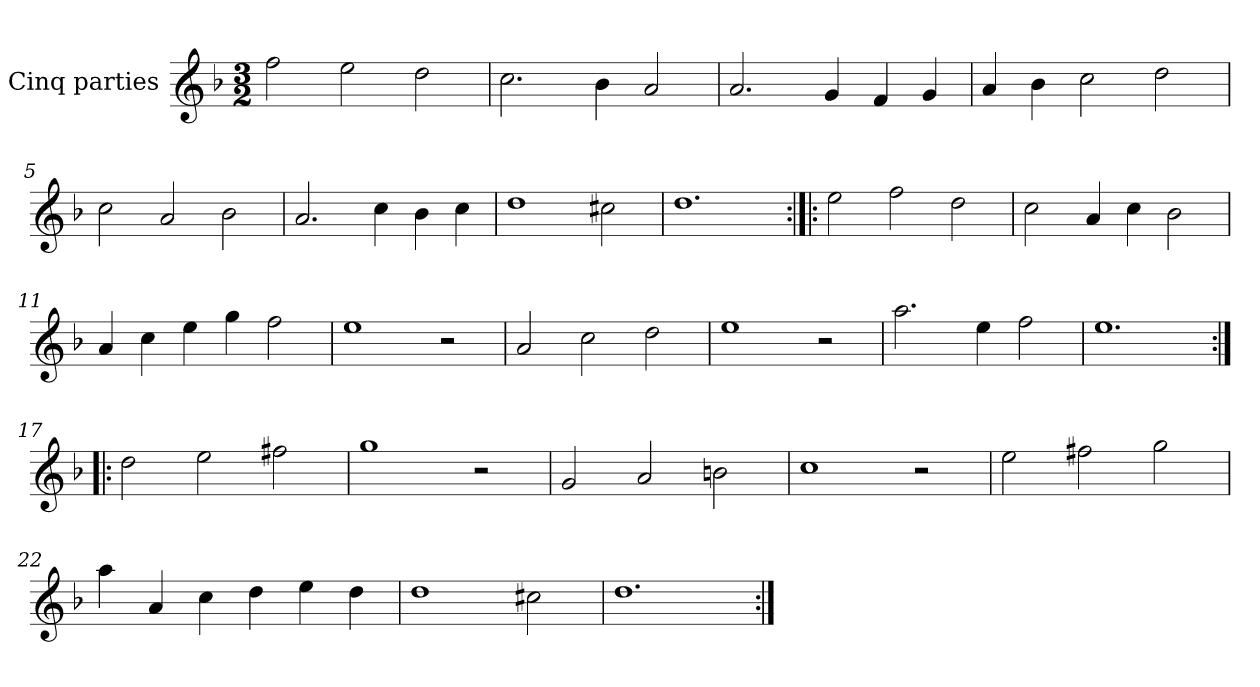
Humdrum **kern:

**kern
*part1
*staff1
*I"Cinq parties
*clefG2
*k[b-]
*M3/2
*MM180
=1
2ff\
2ee\
2dd\
=2
2.cc\
4b-\
2a/
=3
2.a/
4g/
4f/
4g/
=4
4a/
4b-\
2cc\
2dd\
=5
2cc\
2a/
2b-\
=6
2.a/
4cc\
4b-\
4cc\
=7
1dd
2cc#X\
=8
1.dd
=9:|!|:
2ee\
2ff\
2dd\
=10
2cc\
4a/
4cc\
2b-\
=11
4a/
4cc\
4ee\
4gg\
2ff\
=12
1ee
2r
=13
2a/
2cc\
2dd\
=14
1ee
2r
=15
2.aa\
4ee\
2ff\
=16
1.ee
=17:|!|:
2dd\
2ee\
2ff#X\
=18
1gg
2r
=19
2g/
2a/
2bn\
=20
1cc
2r
=21
2ee\
2ff#X\
2gg\
=22
4aa\
4a/
4cc\
4dd\
4ee\
4dd\
=23
1dd
2cc#X\
=24
1.dd
=:|!
*-
